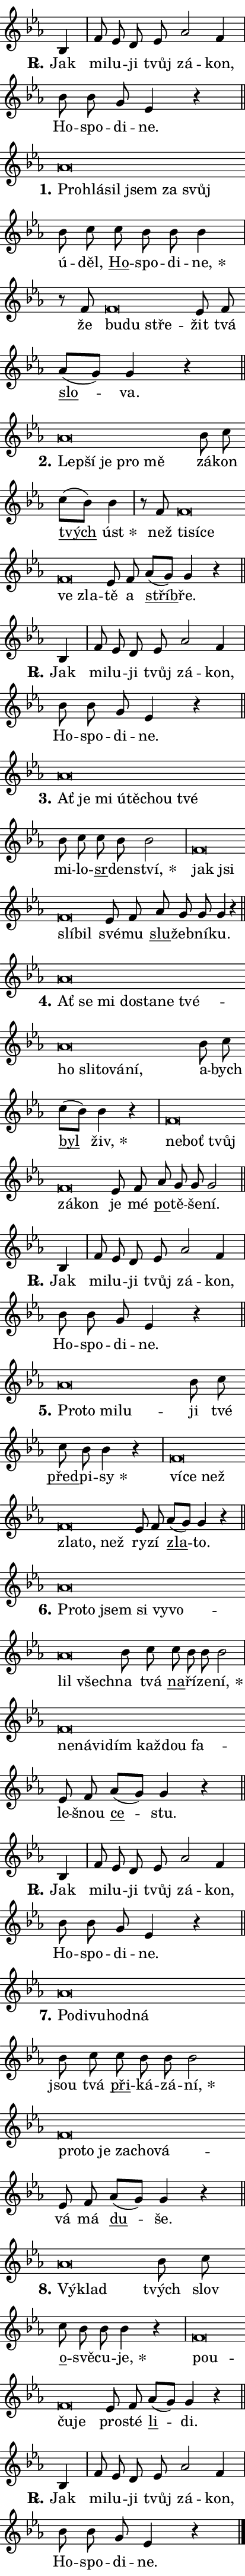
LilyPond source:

\version "2.22.1"
\header { tagline = "" }
\paper {
  indent = 0\cm
  top-margin = 0\cm
  right-margin = 0\cm
  bottom-margin = 0\cm
  left-margin = 0\cm
  paper-width = 7\cm
  page-breaking = #ly:one-page-breaking
  system-system-spacing.basic-distance = #11
  score-system-spacing.basic-distance = #11
  ragged-last = ##f
}


%% Author: Thomas Morley
%% https://lists.gnu.org/archive/html/lilypond-user/2020-05/msg00002.html
#(define (line-position grob)
"Returns position of @var[grob} in current system:
   @code{'start}, if at first time-step
   @code{'end}, if at last time-step
   @code{'middle} otherwise
"
  (let* ((col (ly:item-get-column grob))
         (ln (ly:grob-object col 'left-neighbor))
         (rn (ly:grob-object col 'right-neighbor))
         (col-to-check-left (if (ly:grob? ln) ln col))
         (col-to-check-right (if (ly:grob? rn) rn col))
         (break-dir-left
           (and
             (ly:grob-property col-to-check-left 'non-musical #f)
             (ly:item-break-dir col-to-check-left)))
         (break-dir-right
           (and
             (ly:grob-property col-to-check-right 'non-musical #f)
             (ly:item-break-dir col-to-check-right))))
        (cond ((eqv? 1 break-dir-left) 'start)
              ((eqv? -1 break-dir-right) 'end)
              (else 'middle))))

#(define (tranparent-at-line-position vctor)
  (lambda (grob)
  "Relying on @code{line-position} select the relevant enry from @var{vctor}.
Used to determine transparency,"
    (case (line-position grob)
      ((end) (not (vector-ref vctor 0)))
      ((middle) (not (vector-ref vctor 1)))
      ((start) (not (vector-ref vctor 2))))))

noteHeadBreakVisibility =
#(define-music-function (break-visibility)(vector?)
"Makes @code{NoteHead}s transparent relying on @var{break-visibility}"
#{
  \override NoteHead.transparent =
    #(tranparent-at-line-position break-visibility)
#})

#(define delete-ledgers-for-transparent-note-heads
  (lambda (grob)
    "Reads whether a @code{NoteHead} is transparent.
If so this @code{NoteHead} is removed from @code{'note-heads} from
@var{grob}, which is supposed to be @code{LedgerLineSpanner}.
As a result ledgers are not printed for this @code{NoteHead}"
    (let* ((nhds-array (ly:grob-object grob 'note-heads))
           (nhds-list
             (if (ly:grob-array? nhds-array)
                 (ly:grob-array->list nhds-array)
                 '()))
           ;; Relies on the transparent-property being done before
           ;; Staff.LedgerLineSpanner.after-line-breaking is executed.
           ;; This is fragile ...
           (to-keep
             (remove
               (lambda (nhd)
                 (ly:grob-property nhd 'transparent #f))
               nhds-list)))
      ;; TODO find a better method to iterate over grob-arrays, similiar
      ;; to filter/remove etc for lists
      ;; For now rebuilt from scratch
      (set! (ly:grob-object grob 'note-heads)  '())
      (for-each
        (lambda (nhd)
          (ly:pointer-group-interface::add-grob grob 'note-heads nhd))
        to-keep))))

hideNotes = {
  \noteHeadBreakVisibility #begin-of-line-visible
}
unHideNotes = {
  \noteHeadBreakVisibility #all-visible
}

% work-around for resetting accidentals
% https://lilypond.org/doc/v2.23/Documentation/notation/displaying-rhythms#unmetered-music
cadenzaMeasure = {
  \cadenzaOff
  \partial 1024 s1024
  \cadenzaOn
}

#(define-markup-command (accent layout props text) (markup?)
  "Underline accented syllable"
  (interpret-markup layout props
    #{\markup \override #'(offset . 4.3) \underline { #text }#}))

responsum = \markup \concat {
  "R" \hspace #-1.05 \path #0.1 #'((moveto 0 0.07) (lineto 0.9 0.8)) \hspace #0.05 "."
}

\layout {
    \context {
        \Staff
        \remove "Time_signature_engraver"
        \override LedgerLineSpanner.after-line-breaking = #delete-ledgers-for-transparent-note-heads
    }
    \context {
        \Voice {
            \override NoteHead.output-attributes = #'((class . "notehead"))
            \override Hairpin.height = #0.55
        }
    }
    \context {
        \Lyrics {
            \override StanzaNumber.output-attributes = #'((class . "stanzanumber"))
            \override LyricSpace.minimum-distance = #0.9
            \override LyricText.font-name = #"TeX Gyre Schola"
            \override LyricText.font-size = 1
            \override StanzaNumber.font-name = #"TeX Gyre Schola Bold"
            \override StanzaNumber.font-size = 1
        }
    }
}

% magnetic-lyrics.ily
%
%   written by
%     Jean Abou Samra <jean@abou-samra.fr>
%     Werner Lemberg <wl@gnu.org>
%
%   adapted by
%     Jiri Hon <jiri.hon@gmail.com>
%
% Version 2022-Apr-15

% https://www.mail-archive.com/lilypond-user@gnu.org/msg149350.html

#(define (Left_hyphen_pointer_engraver context)
   "Collect syllable-hyphen-syllable occurrences in lyrics and store
them in properties.  This engraver only looks to the left.  For
example, if the lyrics input is @code{foo -- bar}, it does the
following.

@itemize @bullet
@item
Set the @code{text} property of the @code{LyricHyphen} grob between
@q{foo} and @q{bar} to @code{foo}.

@item
Set the @code{left-hyphen} property of the @code{LyricText} grob with
text @q{foo} to the @code{LyricHyphen} grob between @q{foo} and
@q{bar}.
@end itemize

Use this auxiliary engraver in combination with the
@code{lyric-@/text::@/apply-@/magnetic-@/offset!} hook."
   (let ((hyphen #f)
         (text #f))
     (make-engraver
      (acknowledgers
       ((lyric-syllable-interface engraver grob source-engraver)
        (set! text grob)))
      (end-acknowledgers
       ((lyric-hyphen-interface engraver grob source-engraver)
        ;(when (not (grob::has-interface grob 'lyric-space-interface))
          (set! hyphen grob)));)
      ((stop-translation-timestep engraver)
       (when (and text hyphen)
         (ly:grob-set-object! text 'left-hyphen hyphen))
       (set! text #f)
       (set! hyphen #f)))))

#(define (lyric-text::apply-magnetic-offset! grob)
   "If the space between two syllables is less than the value in
property @code{LyricText@/.details@/.squash-threshold}, move the right
syllable to the left so that it gets concatenated with the left
syllable.

Use this function as a hook for
@code{LyricText@/.after-@/line-@/breaking} if the
@code{Left_@/hyphen_@/pointer_@/engraver} is active."
   (let ((hyphen (ly:grob-object grob 'left-hyphen #f)))
     (when hyphen
       (let ((left-text (ly:spanner-bound hyphen LEFT)))
         (when (grob::has-interface left-text 'lyric-syllable-interface)
           (let* ((common (ly:grob-common-refpoint grob left-text X))
                  (this-x-ext (ly:grob-extent grob common X))
                  (left-x-ext
                   (begin
                     ;; Trigger magnetism for left-text.
                     (ly:grob-property left-text 'after-line-breaking)
                     (ly:grob-extent left-text common X)))
                  ;; `delta` is the gap width between two syllables.
                  (delta (- (interval-start this-x-ext)
                            (interval-end left-x-ext)))
                  (details (ly:grob-property grob 'details))
                  (threshold (assoc-get 'squash-threshold details 0.2)))
             (when (< delta threshold)
               (let* (;; We have to manipulate the input text so that
                      ;; ligatures crossing syllable boundaries are not
                      ;; disabled.  For languages based on the Latin
                      ;; script this is essentially a beautification.
                      ;; However, for non-Western scripts it can be a
                      ;; necessity.
                      (lt (ly:grob-property left-text 'text))
                      (rt (ly:grob-property grob 'text))
                      (is-space (grob::has-interface hyphen 'lyric-space-interface))
                      (space (if is-space " " ""))
                      (space-markup (grob-interpret-markup grob " "))
                      (space-size (interval-length (ly:stencil-extent space-markup X)))
                      (extra-delta (if is-space space-size 0))
                      ;; Append new syllable.
                      (ltrt-space (if (and (string? lt) (string? rt))
                                (string-append lt space rt)
                                (make-concat-markup (list lt space rt))))
                      ;; Right-align `ltrt` to the right side.
                      (ltrt-space-markup (grob-interpret-markup
                               grob
                               (make-translate-markup
                                (cons (interval-length this-x-ext) 0)
                                (make-right-align-markup ltrt-space)))))
                 (begin
                   ;; Don't print `left-text`.
                   (ly:grob-set-property! left-text 'stencil #f)
                   ;; Set text and stencil (which holds all collected
                   ;; syllables so far) and shift it to the left.
                   (ly:grob-set-property! grob 'text ltrt-space)
                   (ly:grob-set-property! grob 'stencil ltrt-space-markup)
                   (ly:grob-translate-axis! grob (- (- delta extra-delta)) X))))))))))


#(define (lyric-hyphen::displace-bounds-first grob)
   ;; Make very sure this callback isn't triggered too early.
   (let ((left (ly:spanner-bound grob LEFT))
         (right (ly:spanner-bound grob RIGHT)))
     (ly:grob-property left 'after-line-breaking)
     (ly:grob-property right 'after-line-breaking)
     (ly:lyric-hyphen::print grob)))

squashThreshold = #0.4

\layout {
  \context {
    \Lyrics
    \consists #Left_hyphen_pointer_engraver
    \override LyricText.after-line-breaking =
      #lyric-text::apply-magnetic-offset!
    \override LyricHyphen.stencil = #lyric-hyphen::displace-bounds-first
    \override LyricText.details.squash-threshold = \squashThreshold
    \override LyricHyphen.minimum-distance = 0
    \override LyricHyphen.minimum-length = \squashThreshold
  }
}

squash = \override LyricText.details.squash-threshold = 9999
unSquash = \override LyricText.details.squash-threshold = \squashThreshold

left = \override LyricText.self-alignment-X = #LEFT
unLeft = \revert LyricText.self-alignment-X

starOffset = #(lambda (grob) 
                (let ((x_offset (ly:self-alignment-interface::aligned-on-x-parent grob)))
                  (if (= x_offset 0) 0 (+ x_offset 1.2))))

star = #(define-music-function (syllable)(string?)
"Append star separator at the end of a syllable"
#{
  \once \override LyricText.X-offset = #starOffset
  \lyricmode { \markup {
    #syllable
    \override #'((font-name . "TeX Gyre Schola Bold")) \hspace #0.2 \lower #0.65 \larger "*"
  } }
#})

starAccent = #(define-music-function (syllable)(string?)
"Append star separator at the end of a syllable and make accent"
#{
  \once \override LyricText.X-offset = #starOffset
  \lyricmode { \markup {
    \accent #syllable
    \override #'((font-name . "TeX Gyre Schola Bold")) \hspace #0.2 \lower #0.65 \larger "*"
  } }
#})

breath = #(define-music-function (syllable)(string?)
"Append breathing indicator at the end of a syllable"
#{
  \lyricmode { \markup { #syllable "+" } }
#})

optionalBreath = #(define-music-function (syllable)(string?)
"Append optional breathing indicator at the end of a syllable"
#{
  \lyricmode { \markup { #syllable "(+)" } }
#})


\score {
    <<
        \new Voice = "melody" { \cadenzaOn \key es \major \relative { bes4 \cadenzaMeasure \bar "|" f'8 es d es as2 f4 \cadenzaMeasure \bar "|" bes8 bes g es4 r \cadenzaMeasure \bar "||" \break }
\relative { as'\breve*1/16 \hideNotes \breve*1/16 \bar "" \breve*1/16 \bar "" \breve*1/16 \bar "" \breve*1/16 \breve*1/16 \bar "" \unHideNotes bes8 c \bar "" c bes bes bes4 \cadenzaMeasure \bar "|" r8 f8 f\breve*1/16 \hideNotes \breve*1/16 \breve*1/16 \bar "" \unHideNotes es8 f \bar "" as[( g)] g4 r \cadenzaMeasure \bar "||" \break }
\relative { as'\breve*1/16 \hideNotes \breve*1/16 \bar "" \breve*1/16 \bar "" \breve*1/16 \breve*1/16 \bar "" \unHideNotes bes8 c \bar "" c[( bes)] bes4 \cadenzaMeasure \bar "|" r8 f8 f\breve*1/16 \hideNotes \breve*1/16 \bar "" \breve*1/16 \bar "" \breve*1/16 \breve*1/16 \bar "" \unHideNotes es8 f \bar "" as[( g)] g4 r \cadenzaMeasure \bar "||" \break }
\relative { bes4 \cadenzaMeasure \bar "|" f'8 es d es as2 f4 \cadenzaMeasure \bar "|" bes8 bes g es4 r \cadenzaMeasure \bar "||" \break }
\relative { as'\breve*1/16 \hideNotes \breve*1/16 \bar "" \breve*1/16 \bar "" \breve*1/16 \bar "" \breve*1/16 \bar "" \breve*1/16 \breve*1/16 \bar "" \unHideNotes bes8 c \bar "" c bes bes2 \cadenzaMeasure \bar "|" f\breve*1/16 \hideNotes \breve*1/16 \bar "" \breve*1/16 \breve*1/16 \bar "" \unHideNotes es8 f \bar "" as g g g4 r \cadenzaMeasure \bar "||" \break }
\relative { as'\breve*1/16 \hideNotes \breve*1/16 \bar "" \breve*1/16 \bar "" \breve*1/16 \bar "" \breve*1/16 \bar "" \breve*1/16 \bar "" \breve*1/16 \bar "" \breve*1/16 \bar "" \breve*1/16 \bar "" \breve*1/16 \bar "" \breve*1/16 \breve*1/16 \bar "" \unHideNotes bes8 c \bar "" c[( bes)] bes4 r \cadenzaMeasure \bar "|" f\breve*1/16 \hideNotes \breve*1/16 \bar "" \breve*1/16 \bar "" \breve*1/16 \breve*1/16 \bar "" \unHideNotes es8 f \bar "" as g g g2 \cadenzaMeasure \bar "||" \break }
\relative { bes4 \cadenzaMeasure \bar "|" f'8 es d es as2 f4 \cadenzaMeasure \bar "|" bes8 bes g es4 r \cadenzaMeasure \bar "||" \break }
\relative { as'\breve*1/16 \hideNotes \breve*1/16 \bar "" \breve*1/16 \breve*1/16 \bar "" \unHideNotes bes8 c \bar "" c bes bes4 r \cadenzaMeasure \bar "|" f\breve*1/16 \hideNotes \breve*1/16 \bar "" \breve*1/16 \bar "" \breve*1/16 \bar "" \breve*1/16 \breve*1/16 \bar "" \unHideNotes es8 f \bar "" as[( g)] g4 r \cadenzaMeasure \bar "||" \break }
\relative { as'\breve*1/16 \hideNotes \breve*1/16 \bar "" \breve*1/16 \bar "" \breve*1/16 \bar "" \breve*1/16 \bar "" \breve*1/16 \bar "" \breve*1/16 \breve*1/16 \bar "" \unHideNotes bes8 c \bar "" c bes bes bes2 \cadenzaMeasure \bar "|" f\breve*1/16 \hideNotes \breve*1/16 \bar "" \breve*1/16 \bar "" \breve*1/16 \bar "" \breve*1/16 \bar "" \breve*1/16 \breve*1/16 \bar "" \unHideNotes es8 f \bar "" as[( g)] g4 r \cadenzaMeasure \bar "||" \break }
\relative { bes4 \cadenzaMeasure \bar "|" f'8 es d es as2 f4 \cadenzaMeasure \bar "|" bes8 bes g es4 r \cadenzaMeasure \bar "||" \break }
\relative { as'\breve*1/16 \hideNotes \breve*1/16 \bar "" \breve*1/16 \bar "" \breve*1/16 \breve*1/16 \bar "" \unHideNotes bes8 c \bar "" c bes bes bes2 \cadenzaMeasure \bar "|" f\breve*1/16 \hideNotes \breve*1/16 \bar "" \breve*1/16 \bar "" \breve*1/16 \bar "" \breve*1/16 \breve*1/16 \bar "" \unHideNotes es8 f \bar "" as[( g)] g4 r \cadenzaMeasure \bar "||" \break }
\relative { as'\breve*1/16 \hideNotes \breve*1/16 \bar "" \unHideNotes bes8 c \bar "" c bes bes bes4 r \cadenzaMeasure \bar "|" f\breve*1/16 \hideNotes \breve*1/16 \bar "" \breve*1/16 \breve*1/16 \bar "" \unHideNotes es8 f \bar "" as[( g)] g4 r \cadenzaMeasure \bar "||" \break }
\relative { bes4 \cadenzaMeasure \bar "|" f'8 es d es as2 f4 \cadenzaMeasure \bar "|" bes8 bes g es4 r \cadenzaMeasure \bar "||" \break } \bar "|." }
        \new Lyrics \lyricsto "melody" { \lyricmode { \set stanza = \responsum
Jak mi -- lu -- ji tvůj zá -- kon, Ho -- spo -- di -- ne.
\set stanza = "1."
\left Pro -- \squash hlá -- sil jsem za svůj \unLeft \unSquash ú -- děl, \markup \accent Ho -- spo -- di -- \star ne, že \left bu -- \squash du stře -- \unLeft \unSquash žit tvá \markup \accent slo -- va.
\set stanza = "2."
\left Lep -- \squash ší je pro mě \unLeft \unSquash zá -- kon \markup \accent tvých \star úst než \left ti -- \squash sí -- ce ve zla -- \unLeft \unSquash tě a \markup \accent stříb -- ře.
\set stanza = \responsum
Jak mi -- lu -- ji tvůj zá -- kon, Ho -- spo -- di -- ne.
\set stanza = "3."
\left Ať \squash je mi ú -- tě -- chou tvé \unLeft \unSquash mi -- lo -- \markup \accent sr -- den -- \star ství, \left jak \squash jsi slí -- bil \unLeft \unSquash své -- mu \markup \accent slu -- žeb -- ní -- ku.
\set stanza = "4."
\left Ať \squash se mi do -- sta -- ne tvé -- ho sli -- to -- vá -- ní, \unLeft \unSquash a -- bych \markup \accent byl \star živ, \left ne -- \squash boť tvůj zá -- kon \unLeft \unSquash je mé \markup \accent po -- tě -- še -- ní.
\set stanza = \responsum
Jak mi -- lu -- ji tvůj zá -- kon, Ho -- spo -- di -- ne.
\set stanza = "5."
\left Pro -- \squash to mi -- lu -- \unLeft \unSquash ji tvé \markup \accent před -- pi -- \star sy \left ví -- \squash ce než zla -- to, než \unLeft \unSquash ry -- zí \markup \accent zla -- to.
\set stanza = "6."
\left Pro -- \squash to jsem si vy -- vo -- lil všech -- \unLeft \unSquash na tvá \markup \accent na -- ří -- ze -- \star ní, \left ne -- \squash ná -- vi -- dím kaž -- dou fa -- \unLeft \unSquash le -- šnou \markup \accent ce -- stu.
\set stanza = \responsum
Jak mi -- lu -- ji tvůj zá -- kon, Ho -- spo -- di -- ne.
\set stanza = "7."
\left Po -- \squash di -- vu -- hod -- ná \unLeft \unSquash jsou tvá \markup \accent při -- ká -- zá -- \star ní, \left pro -- \squash to je za -- cho -- vá -- \unLeft \unSquash vá má \markup \accent du -- še.
\set stanza = "8."
\left Vý -- \squash klad \unLeft \unSquash tvých slov \markup \accent o -- svě -- cu -- \star je, \left po -- \squash u -- ču -- je \unLeft \unSquash pro -- sté \markup \accent li -- di.
\set stanza = \responsum
Jak mi -- lu -- ji tvůj zá -- kon, Ho -- spo -- di -- ne. } }
    >>
    \layout {}
}
